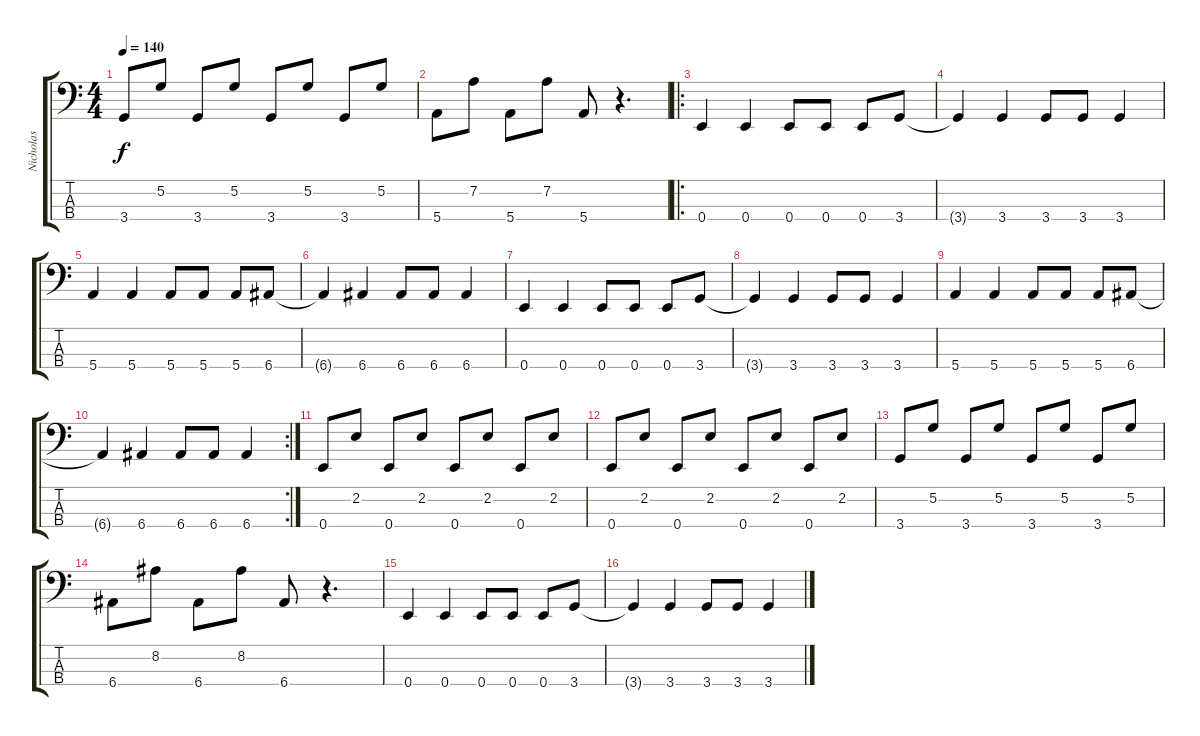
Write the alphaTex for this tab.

\track ("Nicholas" "Nicholas") {instrument electricbassfinger}
\staff {score tabs}
\tuning (G2 D2 A1 E1) {hide}
\ts (4 4)
\tempo 140
\clef f4
\ks c
3.4.8{dy f} 5.2.8 3.4.8 5.2.8 3.4.8 5.2.8 3.4.8 5.2.8 |
5.4.8 7.2.8 5.4.8 7.2.8 5.4.8 r.4{d} |
\ro
0.4.4 0.4.4 0.4.8 0.4.8 0.4.8 3.4.8 |
3.4{t}.4 3.4.4 3.4.8 3.4.8 3.4.4 |
5.4.4 5.4.4 5.4.8 5.4.8 5.4.8 6.4.8 |
6.4{t}.4 6.4.4 6.4.8 6.4.8 6.4.4 |
0.4.4 0.4.4 0.4.8 0.4.8 0.4.8 3.4.8 |
3.4{t}.4 3.4.4 3.4.8 3.4.8 3.4.4 |
5.4.4 5.4.4 5.4.8 5.4.8 5.4.8 6.4.8 |
\rc 2
6.4{t}.4 6.4.4 6.4.8 6.4.8 6.4.4 |
0.4.8 2.2.8 0.4.8 2.2.8 0.4.8 2.2.8 0.4.8 2.2.8 |
0.4.8 2.2.8 0.4.8 2.2.8 0.4.8 2.2.8 0.4.8 2.2.8 |
3.4.8 5.2.8 3.4.8 5.2.8 3.4.8 5.2.8 3.4.8 5.2.8 |
6.4.8 8.2.8 6.4.8 8.2.8 6.4.8 r.4{d} |
0.4.4 0.4.4 0.4.8 0.4.8 0.4.8 3.4.8 |
3.4{t}.4 3.4.4 3.4.8 3.4.8 3.4.4
